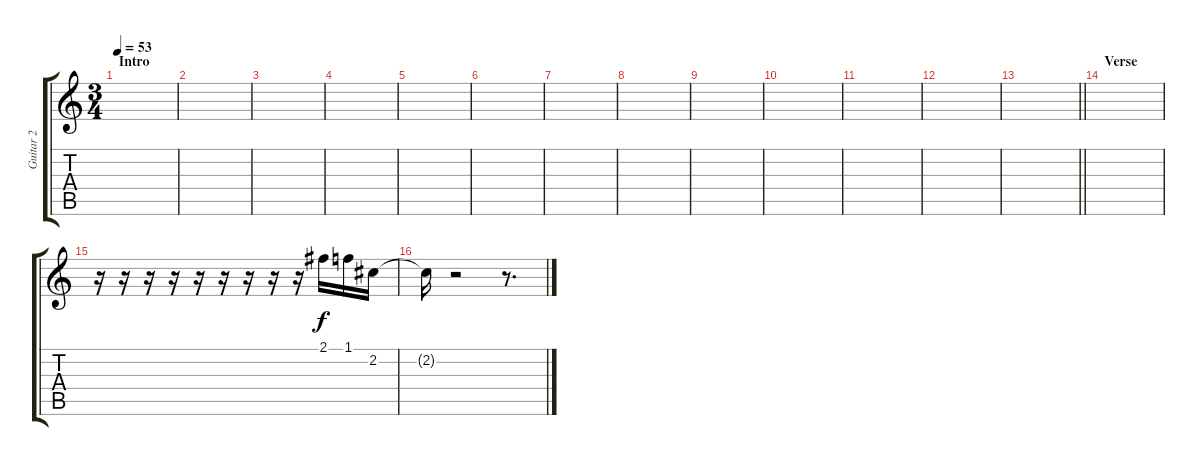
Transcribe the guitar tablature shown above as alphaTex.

\track ("Guitar 2" "Guitar 2") {instrument electricguitarclean}
\staff {score tabs}
\tuning (E4 B3 G3 D3 A2 E2) {hide}
\ts (3 4)
\section ("" "Intro")
\tempo 53
\clef g2
\ks c
|
|
|
|
|
|
|
|
|
|
|
|
\barLineRight lightlight
|
\section ("" "Verse")
|
r.16 r.16 r.16 r.16 r.16 r.16 r.16 r.16 r.16 2.1.16{volume 8} 1.1.16 2.2.16 |
2.2{t}.16 r.2 r.8{d}
